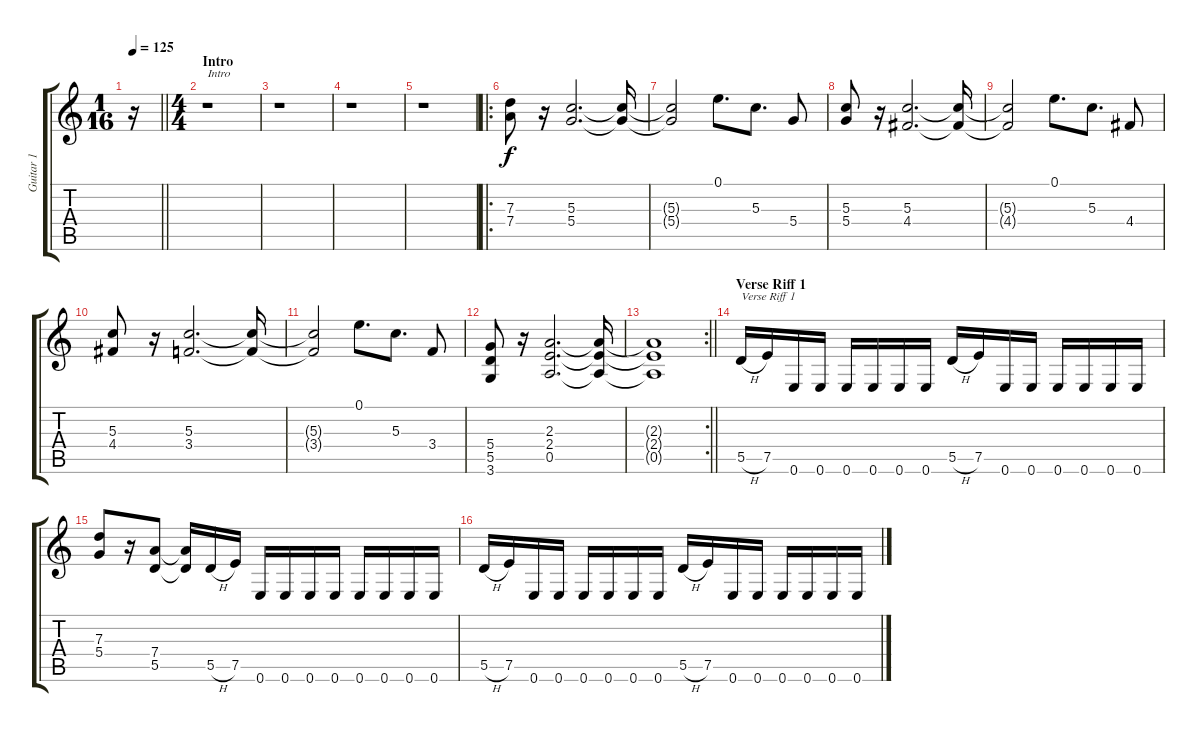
\track ("Guitar 1" "Guitar 1") {instrument distortionguitar}
\staff {score tabs}
\tuning (E4 B3 G3 D3 A2 E2) {hide}
\ts (1 16)
\tempo 125
\clef g2
\barLineRight lightlight
\ks c
r.16{dy f instrument distortionguitar} |
\ts (4 4)
\section ("" "Intro")
r.1{txt "Intro"} |
r.1 |
r.1 |
r.1 |
\ro
(7.3 7.4).8 r.16 (5.3 5.4).2{d} (5.3{t} 5.4{t}).16 |
(5.3{t} 5.4{t}).2 0.1.8{d} 5.3.8{d} 5.4.8 |
(5.3 5.4).8 r.16 (5.3 4.4).2{d} (5.3{t} 4.4{t}).16 |
(5.3{t} 4.4{t}).2 0.1.8{d} 5.3.8{d} 4.4.8 |
(5.3 4.4).8 r.16 (5.3 3.4).2{d} (5.3{t} 3.4{t}).16 |
(5.3{t} 3.4{t}).2 0.1.8{d} 5.3.8{d} 3.4.8 |
(5.4 5.5 3.6).8 r.16 (2.3 2.4 0.5).2{d} (2.3{t} 2.4{t} 0.5{t}).16 |
\rc 2
\barLineRight lightlight
(2.3{t} 2.4{t} 0.5{t}).1 |
\section ("" "Verse Riff 1")
5.5{h}.16{txt "Verse Riff 1"} 7.5.16 0.6.16 0.6.16 0.6.16 0.6.16 0.6.16 0.6.16 5.5{h}.16 7.5.16 0.6.16 0.6.16 0.6.16 0.6.16 0.6.16 0.6.16 |
(7.3 5.4).8 r.16 (7.4 5.5).8 (7.4{t} 5.5{t}).16 5.5{h}.16 7.5.16 0.6.16 0.6.16 0.6.16 0.6.16 0.6.16 0.6.16 0.6.16 0.6.16 |
5.5{h}.16 7.5.16 0.6.16 0.6.16 0.6.16 0.6.16 0.6.16 0.6.16 5.5{h}.16 7.5.16 0.6.16 0.6.16 0.6.16 0.6.16 0.6.16 0.6.16
